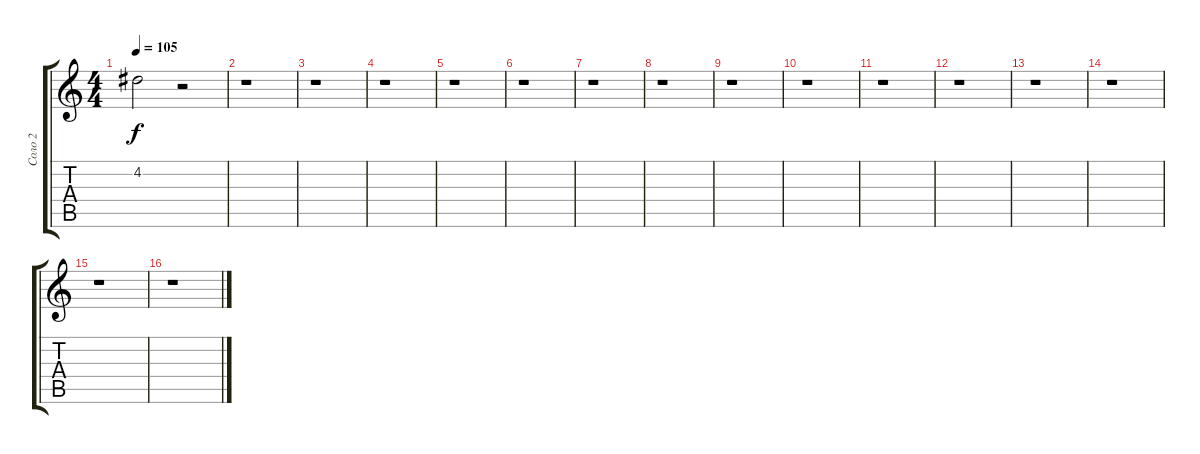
\track ("Соло 2" "Соло 2") {instrument distortionguitar}
\staff {score tabs}
\tuning (E4 B3 G3 D3 A2 E2) {hide}
\ts (4 4)
\tempo 105
\clef g2
\ks c
4.2{t}.2{dy f} r.2 |
r.1 |
r.1 |
r.1 |
r.1 |
r.1 |
r.1 |
r.1 |
r.1 |
r.1 |
r.1 |
r.1 |
r.1 |
r.1 |
r.1 |
r.1
